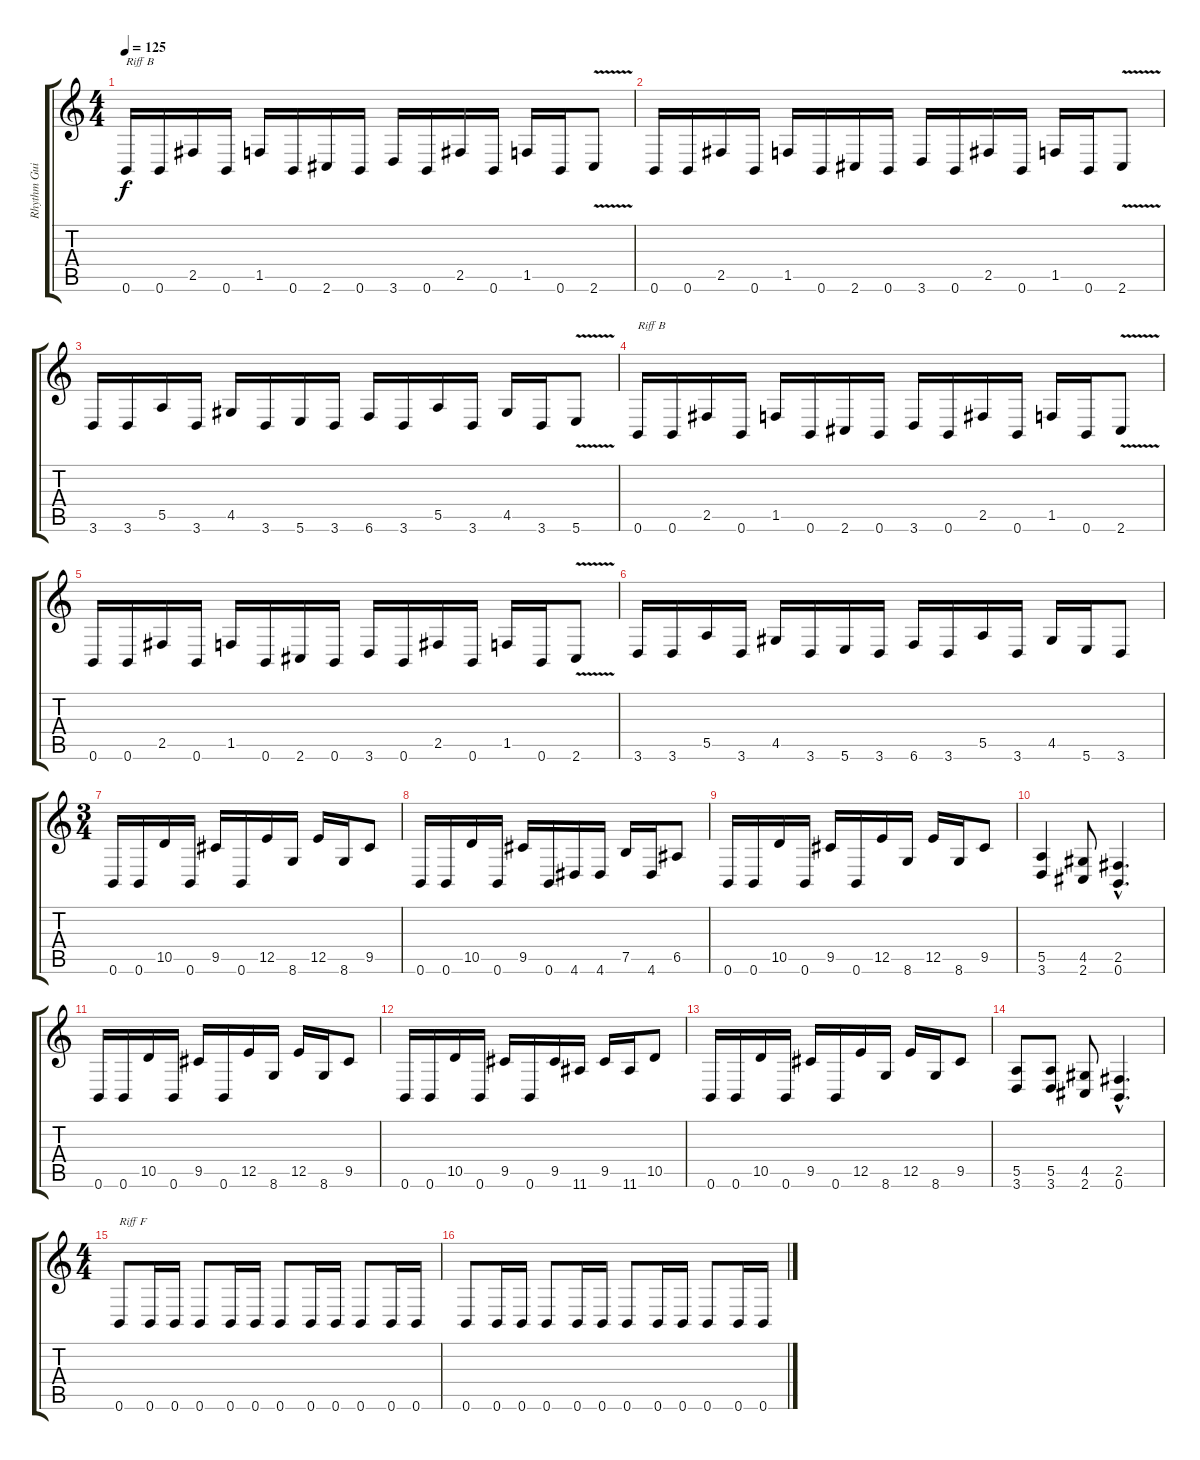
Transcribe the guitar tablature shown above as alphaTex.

\track ("Rhythm Guitar" "Rhythm Gui") {instrument distortionguitar}
\staff {score tabs}
\tuning (B3 Gb3 D3 A2 E2 B1) {hide}
\ts (4 4)
\tempo 125
\clef g2
\ks c
0.6.16{txt "Riff B" dy f} 0.6.16 2.5.16 0.6.16 1.5.16 0.6.16 2.6.16 0.6.16 3.6.16 0.6.16 2.5.16 0.6.16 1.5.16 0.6.16 2.6{v}.8 |
0.6.16 0.6.16 2.5.16 0.6.16 1.5.16 0.6.16 2.6.16 0.6.16 3.6.16 0.6.16 2.5.16 0.6.16 1.5.16 0.6.16 2.6{v}.8 |
3.6.16 3.6.16 5.5.16 3.6.16 4.5.16 3.6.16 5.6.16 3.6.16 6.6.16 3.6.16 5.5.16 3.6.16 4.5.16 3.6.16 5.6{v}.8 |
0.6.16{txt "Riff B"} 0.6.16 2.5.16 0.6.16 1.5.16 0.6.16 2.6.16 0.6.16 3.6.16 0.6.16 2.5.16 0.6.16 1.5.16 0.6.16 2.6{v}.8 |
0.6.16 0.6.16 2.5.16 0.6.16 1.5.16 0.6.16 2.6.16 0.6.16 3.6.16 0.6.16 2.5.16 0.6.16 1.5.16 0.6.16 2.6{v}.8 |
3.6.16 3.6.16 5.5.16 3.6.16 4.5.16 3.6.16 5.6.16 3.6.16 6.6.16 3.6.16 5.5.16 3.6.16 4.5.16 5.6.16 3.6.8 |
\ts (3 4)
0.6.16 0.6.16 10.5.16 0.6.16 9.5.16 0.6.16 12.5.16 8.6.16 12.5.16 8.6.16 9.5.8 |
0.6.16 0.6.16 10.5.16 0.6.16 9.5.16 0.6.16 4.6.16 4.6.16 7.5.16 4.6.16 6.5.8 |
0.6.16 0.6.16 10.5.16 0.6.16 9.5.16 0.6.16 12.5.16 8.6.16 12.5.16 8.6.16 9.5.8 |
(5.5 3.6).4 (4.5 2.6).8 (2.5{hac} 0.6{hac}).4{d} |
0.6.16 0.6.16 10.5.16 0.6.16 9.5.16 0.6.16 12.5.16 8.6.16 12.5.16 8.6.16 9.5.8 |
0.6.16 0.6.16 10.5.16 0.6.16 9.5.16 0.6.16 9.5.16 11.6.16 9.5.16 11.6.16 10.5.8 |
0.6.16 0.6.16 10.5.16 0.6.16 9.5.16 0.6.16 12.5.16 8.6.16 12.5.16 8.6.16 9.5.8 |
(5.5 3.6).8 (5.5 3.6).8 (4.5 2.6).8 (2.5{hac} 0.6{hac}).4{d} |
\ts (4 4)
0.6.8{txt "Riff F"} 0.6.16 0.6.16 0.6.8 0.6.16 0.6.16 0.6.8 0.6.16 0.6.16 0.6.8 0.6.16 0.6.16 |
0.6.8 0.6.16 0.6.16 0.6.8 0.6.16 0.6.16 0.6.8 0.6.16 0.6.16 0.6.8 0.6.16 0.6.16
